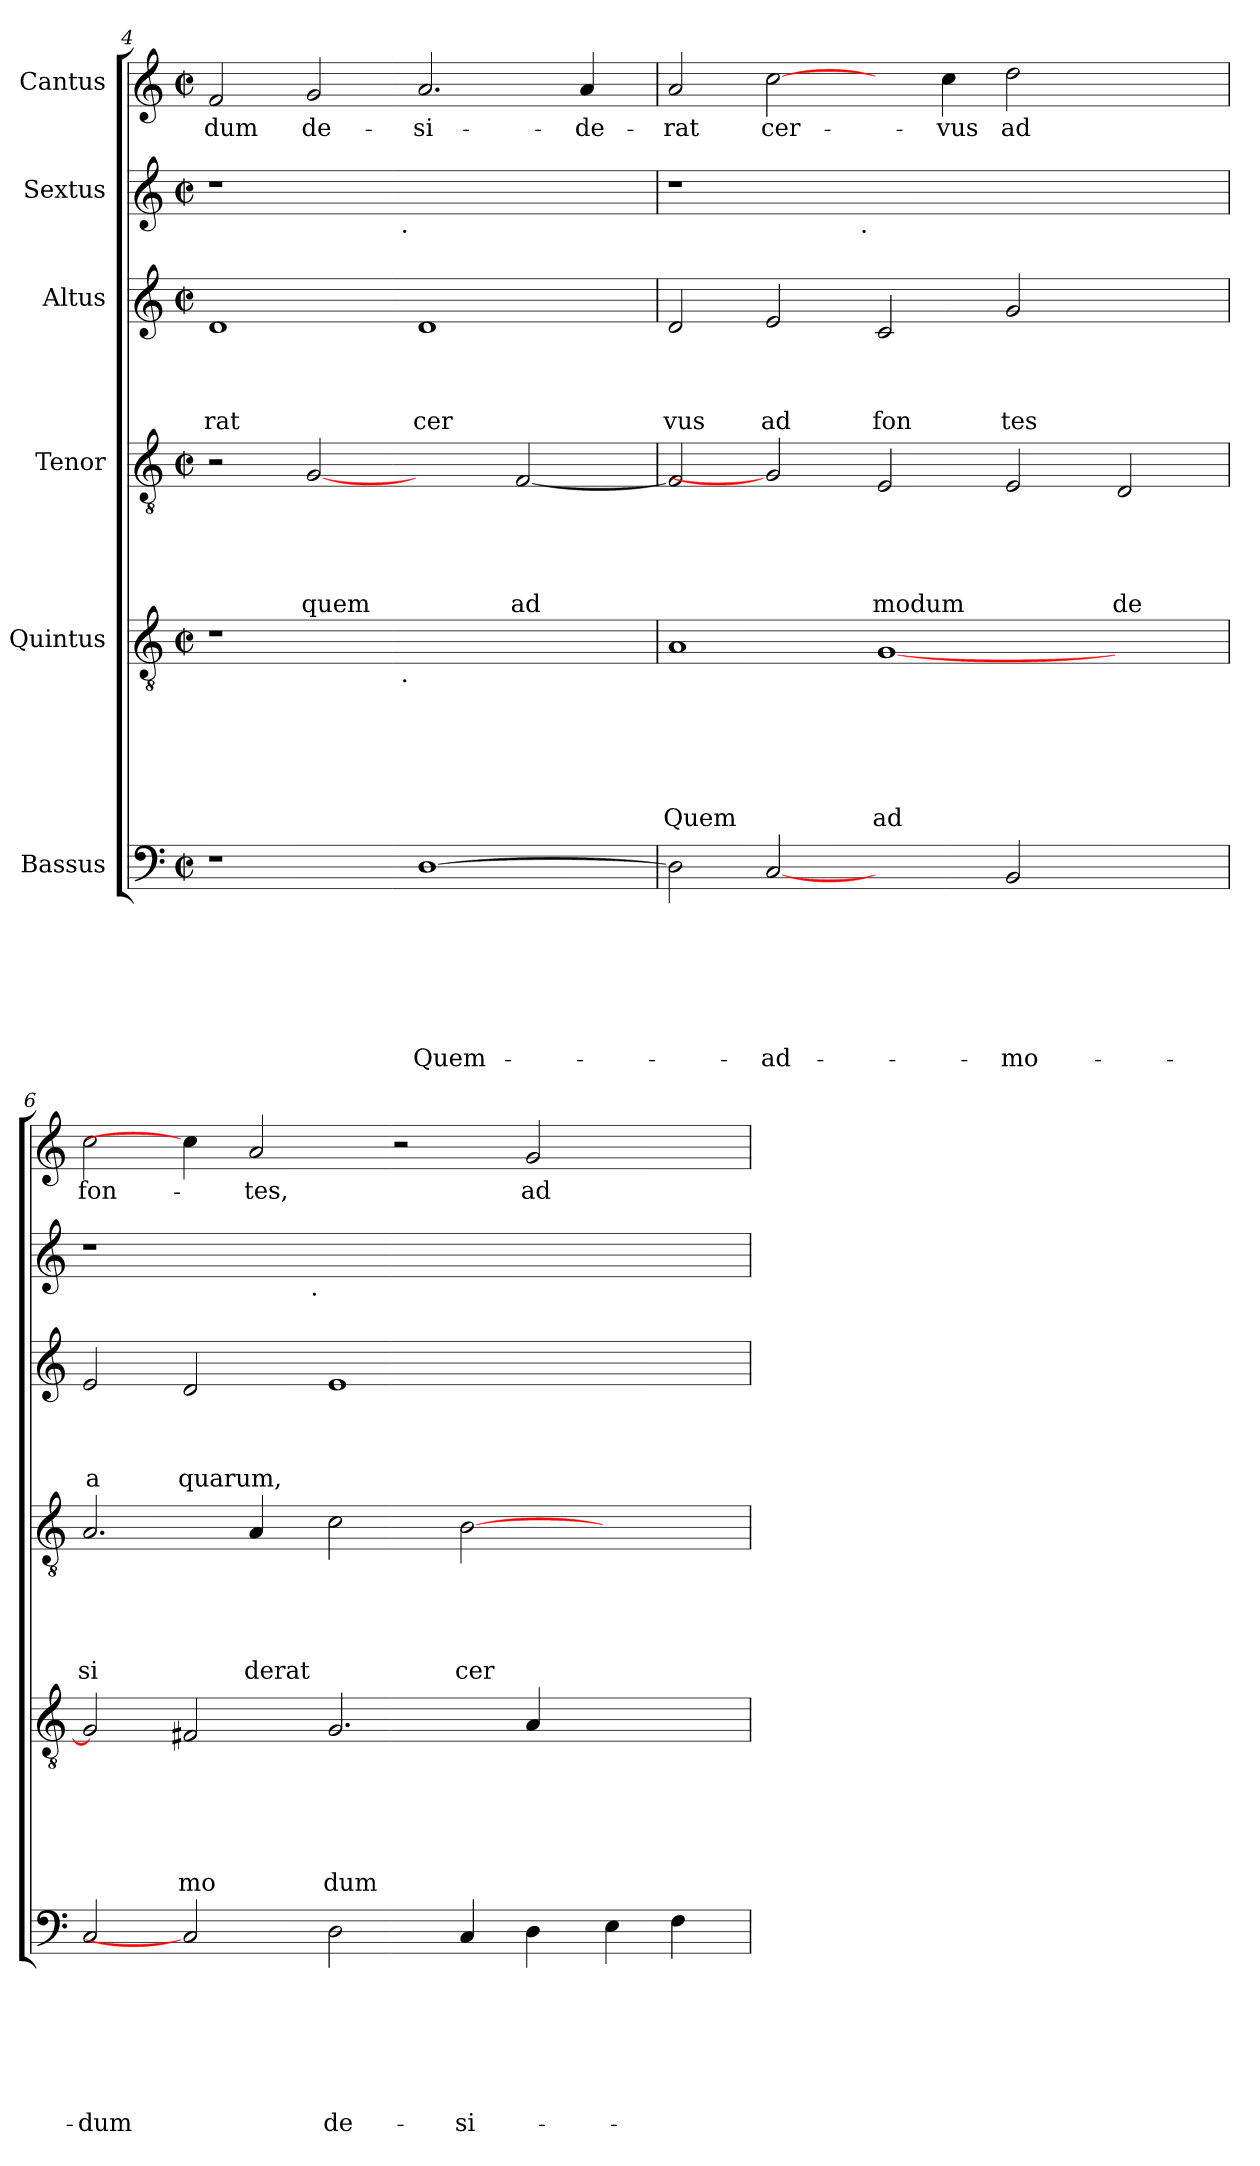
**kern	**text	**text	**text	**text	**text	**text	**text	**kern	**text	**text	**text	**text	**text	**text	**kern	**text	**text	**text	**text	**text	**kern	**text	**text	**text	**text	**kern	**kern	**text
*part6	*part6	*part6	*part6	*part6	*part6	*part6	*part6	*part5	*part5	*part5	*part5	*part5	*part5	*part5	*part4	*part4	*part4	*part4	*part4	*part4	*part3	*part3	*part3	*part3	*part3	*part2	*part1	*part1
*staff6	*staff6	*staff6	*staff6	*staff6	*staff6	*staff6	*staff6	*staff5	*staff5	*staff5	*staff5	*staff5	*staff5	*staff5	*staff4	*staff4	*staff4	*staff4	*staff4	*staff4	*staff3	*staff3	*staff3	*staff3	*staff3	*staff2	*staff1	*staff1
*I"Bassus	*	*	*	*	*	*	*	*I"Quintus	*	*	*	*	*	*	*I"Tenor	*	*	*	*	*	*I"Altus	*	*	*	*	*I"Sextus	*I"Cantus	*
*clefF4	*	*	*	*	*	*	*	*clefGv2	*	*	*	*	*	*	*clefGv2	*	*	*	*	*	*clefG2	*	*	*	*	*clefG2	*clefG2	*
*k[]	*	*	*	*	*	*	*	*k[]	*	*	*	*	*	*	*k[]	*	*	*	*	*	*k[]	*	*	*	*	*k[]	*k[]	*
*C:	*	*	*	*	*	*	*	*C:	*	*	*	*	*	*	*C:	*	*	*	*	*	*C:	*	*	*	*	*C:	*C:	*
*M2/2	*	*	*	*	*	*	*	*M2/2	*	*	*	*	*	*	*M2/2	*	*	*	*	*	*M2/2	*	*	*	*	*M2/2	*M2/2	*
*met(c|)	*	*	*	*	*	*	*	*met(c|)	*	*	*	*	*	*	*met(c|)	*	*	*	*	*	*met(c|)	*	*	*	*	*met(c|)	*met(c|)	*
=4	=4	=4	=4	=4	=4	=4	=4	=4	=4	=4	=4	=4	=4	=4	=4	=4	=4	=4	=4	=4	=4	=4	=4	=4	=4	=4	=4	=4
!	!	!	!	!	!	!	!	!	!	!	!	!	!	!	!	!	!	!	!	!	!	!	!	!	!LO:LY:b	!	!	!LO:LY:b
*	*	*	*	*	*	*	*	*^	*	*	*	*	*	*	*	*	*	*	*	*	*	*	*	*	*	*^	*	*
1r	.	.	.	.	.	.	.	1r	2ryy	.	.	.	.	.	.	2r	.	.	.	.	.	1d	.	.	.	rat	1r	2ryy	2f/	-dum
!	!	!	!	!	!	!	!	!	!	!	!	!	!	!	!	!	!	!	!	!	!LO:LY:b	!	!	!	!	!	!	!	!	!LO:LY:b
.	.	.	.	.	.	.	.	.	4...ryy	.	.	.	.	.	.	[2G	.	.	.	.	quem	.	.	.	.	.	.	4...ryy	2g/	de-
!	!	!	!	!	!	!	!	!	!	!	!	!	!	!	!	!	!	!	!	!	!	!	!	!	!	!	!	!LO:TX:b:t=.	!	!
!	!	!	!	!	!	!	!	!	!LO:TX:b:t=.	!	!	!	!	!	!	!	!	!	!	!	!	!	!	!	!	!	!	!	!	!
.	.	.	.	.	.	.	.	.	1ryy	.	.	.	.	.	.	.	.	.	.	.	.	.	.	.	.	.	.	1ryy	.	.
!	!	!	!	!	!	!	!LO:LY:b	!	!	!	!	!	!	!	!	!	!	!	!	!	!	!	!	!	!	!LO:LY:b	!	!	!	!LO:LY:b
[>1D	.	.	.	.	.	.	Quem-	1ryy	.	.	.	.	.	.	.	2ryy	.	.	.	.	.	1d	.	.	.	cer	1ryy	.	2.a/	-si-
!	!	!	!	!	!	!	!	!	!	!	!	!	!	!	!	!	!	!	!	!	!LO:LY:b	!	!	!	!	!	!	!	!	!
.	.	.	.	.	.	.	.	.	.	.	.	.	.	.	.	[<2F/	.	.	.	.	ad	.	.	.	.	.	.	.	.	.
!	!	!	!	!	!	!	!	!	!	!	!	!	!	!	!	!	!	!	!	!	!	!	!	!	!	!	!	!	!	!LO:LY:b
.	.	.	.	.	.	.	.	.	.	.	.	.	.	.	.	.	.	.	.	.	.	.	.	.	.	.	.	.	4a/	-de-
.	.	.	.	.	.	.	.	.	32ryy	.	.	.	.	.	.	.	.	.	.	.	.	.	.	.	.	.	.	32ryy	.	.
=5	=5	=5	=5	=5	=5	=5	=5	=5	=5	=5	=5	=5	=5	=5	=5	=5	=5	=5	=5	=5	=5	=5	=5	=5	=5	=5	=5	=5	=5	=5
!	!	!	!	!	!	!	!	!	!	!	!	!	!	!	!LO:LY:b	!	!	!	!	!	!	!	!	!	!	!LO:LY:b	!	!	!	!LO:LY:b
*	*	*	*	*	*	*	*	*v	*v	*	*	*	*	*	*	*	*	*	*	*	*	*	*	*	*	*	*	*	*	*
2D\]	.	.	.	.	.	.	.	1A	.	.	.	.	.	Quem	2F/]	.	.	.	.	.	2d/	.	.	.	vus	1r	2ryy	2a/	-rat
!	!	!	!	!	!	!	!LO:LY:b	!	!	!	!	!	!	!	!	!	!	!	!	!	!	!	!	!	!LO:LY:b	!	!	!	!LO:LY:b
[2C	.	.	.	.	.	.	-ad-	.	.	.	.	.	.	.	2G]	.	.	.	.	.	2e/	.	.	.	ad	.	4...ryy	[2cc\	cer-
!	!	!	!	!	!	!	!	!	!	!	!	!	!	!	!	!	!	!	!	!	!	!	!	!	!	!	!LO:TX:b:t=.	!	!
.	.	.	.	.	.	.	.	.	.	.	.	.	.	.	.	.	.	.	.	.	.	.	.	.	.	.	1ryy	.	.
!	!	!	!	!	!	!	!	!	!	!	!	!	!	!LO:LY:b	!	!	!	!	!	!LO:LY:b	!	!	!	!	!LO:LY:b	!	!	!	!
2ryy	.	.	.	.	.	.	.	[<1G	.	.	.	.	.	ad	2E/	.	.	.	.	modum	2c/	.	.	.	fon	1.ryy	.	4ryy	.
!	!	!	!	!	!	!	!	!	!	!	!	!	!	!	!	!	!	!	!	!	!	!	!	!	!	!	!	!	!LO:LY:b
.	.	.	.	.	.	.	.	.	.	.	.	.	.	.	.	.	.	.	.	.	.	.	.	.	.	.	.	4cc\	-vus
!	!	!	!	!	!	!	!LO:LY:b	!	!	!	!	!	!	!	!	!	!	!	!	!	!	!	!	!	!LO:LY:b	!	!	!	!LO:LY:b
2BB/	.	.	.	.	.	.	-mo-	.	.	.	.	.	.	.	2E/	.	.	.	.	.	2g/	.	.	.	tes	.	.	2dd\	ad
.	.	.	.	.	.	.	.	.	.	.	.	.	.	.	.	.	.	.	.	.	.	.	.	.	.	.	2ryy	.	.
!	!	!	!	!	!	!	!	!	!	!	!	!	!	!	!	!	!	!	!	!LO:LY:b	!	!	!	!	!	!	!	!	!
2ryy	.	.	.	.	.	.	.	2ryy	.	.	.	.	.	.	2D/	.	.	.	.	de	2ryy	.	.	.	.	.	.	2ryy	.
.	.	.	.	.	.	.	.	.	.	.	.	.	.	.	.	.	.	.	.	.	.	.	.	.	.	.	32ryy	.	.
=6	=6	=6	=6	=6	=6	=6	=6	=6	=6	=6	=6	=6	=6	=6	=6	=6	=6	=6	=6	=6	=6	=6	=6	=6	=6	=6	=6	=6	=6
!	!	!	!	!	!	!	!LO:LY:b	!	!	!	!	!	!	!	!	!	!	!	!	!LO:LY:b	!	!	!	!	!LO:LY:b	!	!	!	!LO:LY:b
2C/	.	.	.	.	.	.	-dum	2G/]	.	.	.	.	.	.	2.A/	.	.	.	.	si	2e/	.	.	.	a	1r	2ryy	2cc\	fon-
!	!	!	!	!	!	!	!	!	!	!	!	!	!	!LO:LY:b	!	!	!	!	!	!	!	!	!	!	!LO:LY:b	!	!	!	!
2C]	.	.	.	.	.	.	.	2F#X/	.	.	.	.	.	mo	.	.	.	.	.	.	2d/	.	.	.	quarum,	.	4...ryy	4cc\]	.
!	!	!	!	!	!	!	!	!	!	!	!	!	!	!	!	!	!	!	!	!LO:LY:b	!	!	!	!	!	!	!	!	!LO:LY:b
.	.	.	.	.	.	.	.	.	.	.	.	.	.	.	4A/	.	.	.	.	derat	.	.	.	.	.	.	.	2a/	-tes,
!	!	!	!	!	!	!	!	!	!	!	!	!	!	!	!	!	!	!	!	!	!	!	!	!	!	!	!LO:TX:b:t=.	!	!
.	.	.	.	.	.	.	.	.	.	.	.	.	.	.	.	.	.	.	.	.	.	.	.	.	.	.	1ryy	.	.
!	!	!	!	!	!	!	!LO:LY:b	!	!	!	!	!	!	!LO:LY:b	!	!	!	!	!	!	!	!	!	!	!	!	!	!	!
2D\	.	.	.	.	.	.	de-	2.G/	.	.	.	.	.	dum	2c\	.	.	.	.	.	1e	.	.	.	.	1.ryy	.	.	.
.	.	.	.	.	.	.	.	.	.	.	.	.	.	.	.	.	.	.	.	.	.	.	.	.	.	.	.	2r	.
!	!	!	!	!	!	!	!LO:LY:b	!	!	!	!	!	!	!	!	!	!	!	!	!LO:LY:b	!	!	!	!	!	!	!	!	!
4C/	.	.	.	.	.	.	-si-	.	.	.	.	.	.	.	[<2B\	.	.	.	.	cer	.	.	.	.	.	.	.	.	.
!	!	!	!	!	!	!	!	!	!	!	!	!	!	!	!	!	!	!	!	!	!	!	!	!	!	!	!	!	!LO:LY:b
4D\	.	.	.	.	.	.	.	4A/	.	.	.	.	.	.	.	.	.	.	.	.	.	.	.	.	.	.	.	2g/	ad
.	.	.	.	.	.	.	.	.	.	.	.	.	.	.	.	.	.	.	.	.	.	.	.	.	.	.	2ryy	.	.
4E\	.	.	.	.	.	.	.	2ryy	.	.	.	.	.	.	2ryy	.	.	.	.	.	2ryy	.	.	.	.	.	.	.	.
4F\	.	.	.	.	.	.	.	.	.	.	.	.	.	.	.	.	.	.	.	.	.	.	.	.	.	.	.	4ryy	.
.	.	.	.	.	.	.	.	.	.	.	.	.	.	.	.	.	.	.	.	.	.	.	.	.	.	.	32ryy	.	.
*	*	*	*	*	*	*	*	*	*	*	*	*	*	*	*	*	*	*	*	*	*	*	*	*	*	*v	*v	*	*
=	=	=	=	=	=	=	=	=	=	=	=	=	=	=	=	=	=	=	=	=	=	=	=	=	=	=	=	=
*-	*-	*-	*-	*-	*-	*-	*-	*-	*-	*-	*-	*-	*-	*-	*-	*-	*-	*-	*-	*-	*-	*-	*-	*-	*-	*-	*-	*-
